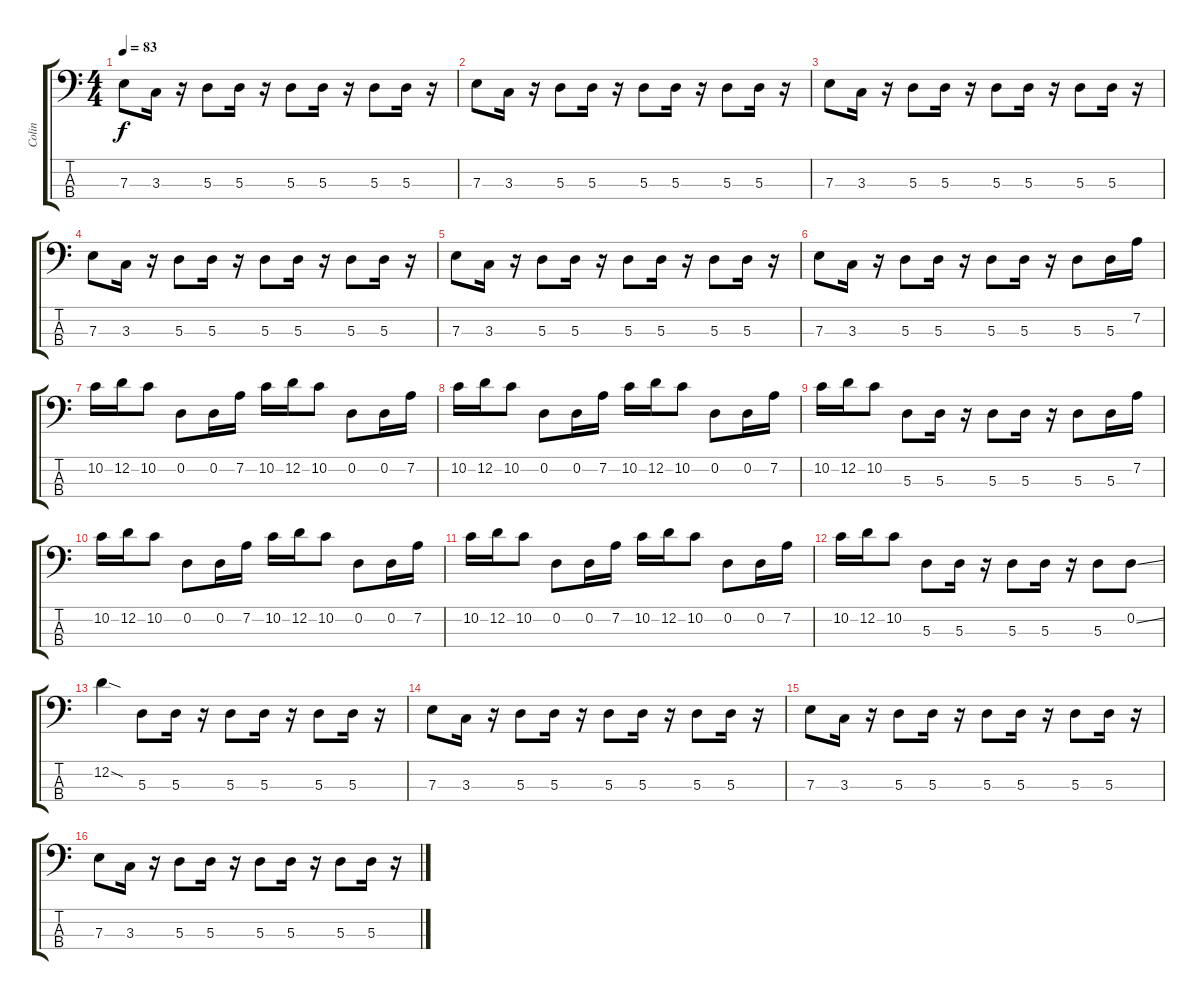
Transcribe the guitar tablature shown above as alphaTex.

\track ("Colin" "Colin") {instrument electricbassfinger}
\staff {score tabs}
\tuning (G2 D2 A1 E1) {hide}
\ts (4 4)
\tempo 83
\clef f4
\ks c
7.3.8{dy f} 3.3.16 r.16 5.3.8 5.3.16 r.16 5.3.8 5.3.16 r.16 5.3.8 5.3.16 r.16 |
7.3.8 3.3.16 r.16 5.3.8 5.3.16 r.16 5.3.8 5.3.16 r.16 5.3.8 5.3.16 r.16 |
7.3.8 3.3.16 r.16 5.3.8 5.3.16 r.16 5.3.8 5.3.16 r.16 5.3.8 5.3.16 r.16 |
7.3.8 3.3.16 r.16 5.3.8 5.3.16 r.16 5.3.8 5.3.16 r.16 5.3.8 5.3.16 r.16 |
7.3.8 3.3.16 r.16 5.3.8 5.3.16 r.16 5.3.8 5.3.16 r.16 5.3.8 5.3.16 r.16 |
7.3.8 3.3.16 r.16 5.3.8 5.3.16 r.16 5.3.8 5.3.16 r.16 5.3.8 5.3.16 7.2.16 |
10.2.16 12.2.16 10.2.8 0.2.8 0.2.16 7.2.16 10.2.16 12.2.16 10.2.8 0.2.8 0.2.16 7.2.16 |
10.2.16 12.2.16 10.2.8 0.2.8 0.2.16 7.2.16 10.2.16 12.2.16 10.2.8 0.2.8 0.2.16 7.2.16 |
10.2.16 12.2.16 10.2.8 5.3.8 5.3.16 r.16 5.3.8 5.3.16 r.16 5.3.8 5.3.16 7.2.16 |
10.2.16 12.2.16 10.2.8 0.2.8 0.2.16 7.2.16 10.2.16 12.2.16 10.2.8 0.2.8 0.2.16 7.2.16 |
10.2.16 12.2.16 10.2.8 0.2.8 0.2.16 7.2.16 10.2.16 12.2.16 10.2.8 0.2.8 0.2.16 7.2.16 |
10.2.16 12.2.16 10.2.8 5.3.8 5.3.16 r.16 5.3.8 5.3.16 r.16 5.3.8 0.2{ss}.8 |
12.2{sod}.4 5.3.8 5.3.16 r.16 5.3.8 5.3.16 r.16 5.3.8 5.3.16 r.16 |
7.3.8 3.3.16 r.16 5.3.8 5.3.16 r.16 5.3.8 5.3.16 r.16 5.3.8 5.3.16 r.16 |
7.3.8 3.3.16 r.16 5.3.8 5.3.16 r.16 5.3.8 5.3.16 r.16 5.3.8 5.3.16 r.16 |
7.3.8 3.3.16 r.16 5.3.8 5.3.16 r.16 5.3.8 5.3.16 r.16 5.3.8 5.3.16 r.16
